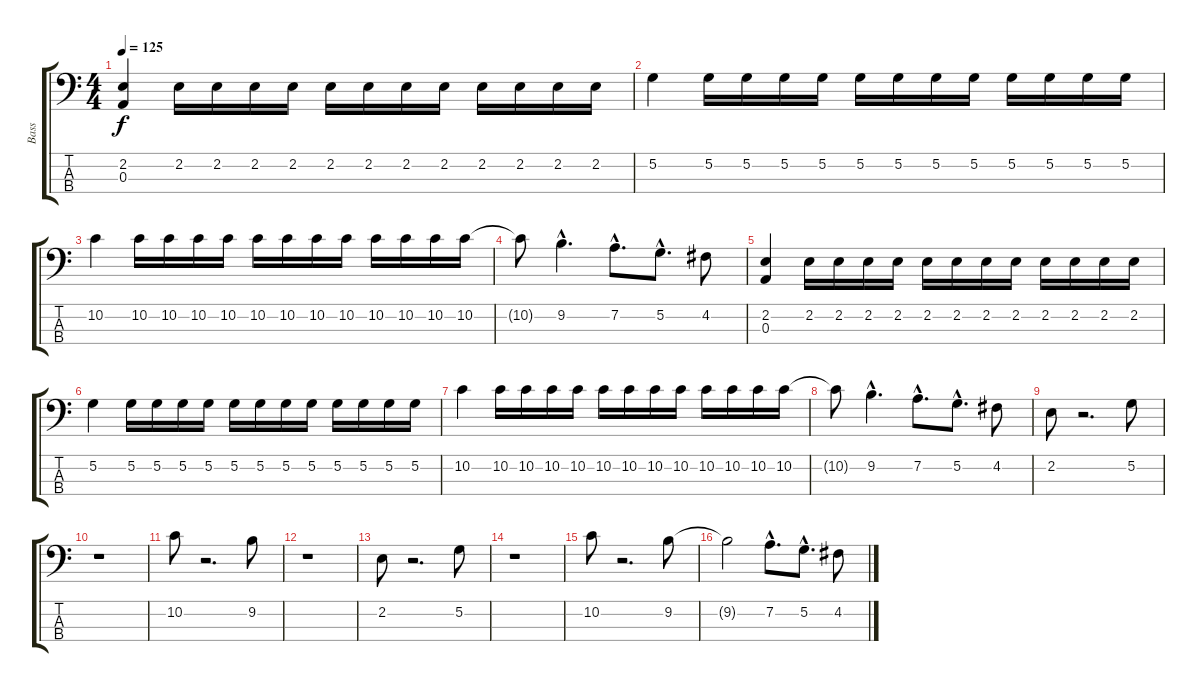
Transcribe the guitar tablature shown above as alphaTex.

\track ("Bass" "Bass") {instrument electricbassfinger}
\staff {score tabs}
\tuning (G2 D2 A1 E1) {hide}
\ts (4 4)
\tempo 125
\clef f4
\ks c
(2.2 0.3).4{dy f} 2.2.16 2.2.16 2.2.16 2.2.16 2.2.16 2.2.16 2.2.16 2.2.16 2.2.16 2.2.16 2.2.16 2.2.16 |
5.2.4 5.2.16 5.2.16 5.2.16 5.2.16 5.2.16 5.2.16 5.2.16 5.2.16 5.2.16 5.2.16 5.2.16 5.2.16 |
10.2.4 10.2.16 10.2.16 10.2.16 10.2.16 10.2.16 10.2.16 10.2.16 10.2.16 10.2.16 10.2.16 10.2.16 10.2.16 |
10.2{t}.8 9.2{hac}.4{d} 7.2{hac}.8{d} 5.2{hac}.8{d} 4.2.8 |
(2.2 0.3).4 2.2.16 2.2.16 2.2.16 2.2.16 2.2.16 2.2.16 2.2.16 2.2.16 2.2.16 2.2.16 2.2.16 2.2.16 |
5.2.4 5.2.16 5.2.16 5.2.16 5.2.16 5.2.16 5.2.16 5.2.16 5.2.16 5.2.16 5.2.16 5.2.16 5.2.16 |
10.2.4 10.2.16 10.2.16 10.2.16 10.2.16 10.2.16 10.2.16 10.2.16 10.2.16 10.2.16 10.2.16 10.2.16 10.2.16 |
10.2{t}.8 9.2{hac}.4{d} 7.2{hac}.8{d} 5.2{hac}.8{d} 4.2.8 |
2.2.8 r.2{d} 5.2.8 |
r.1 |
10.2.8 r.2{d} 9.2.8 |
r.1 |
2.2.8 r.2{d} 5.2.8 |
r.1 |
10.2.8 r.2{d} 9.2.8 |
9.2{t}.2 7.2{hac}.8{d} 5.2{hac}.8{d} 4.2.8
